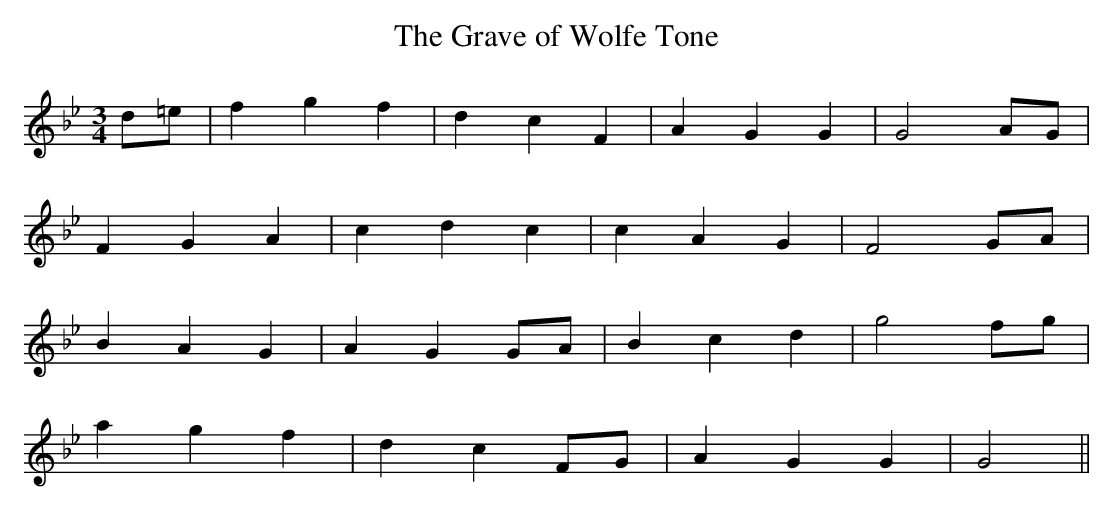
X:1
T: The Grave of Wolfe Tone
M: 3/4
L: 1/8
K: Gm
d=e | f2 g2 f2 | d2 c2 F2 | A2 G2 G2 | G4 AG |
F2 G2 A2 | c2 d2 c2 | c2 A2 G2 | F4 GA |
B2 A2 G2 | A2 G2 GA | B2 c2 d2 | g4 fg |
a2 g2 f2 | d2 c2 FG | A2 G2 G2 | G4 ||
